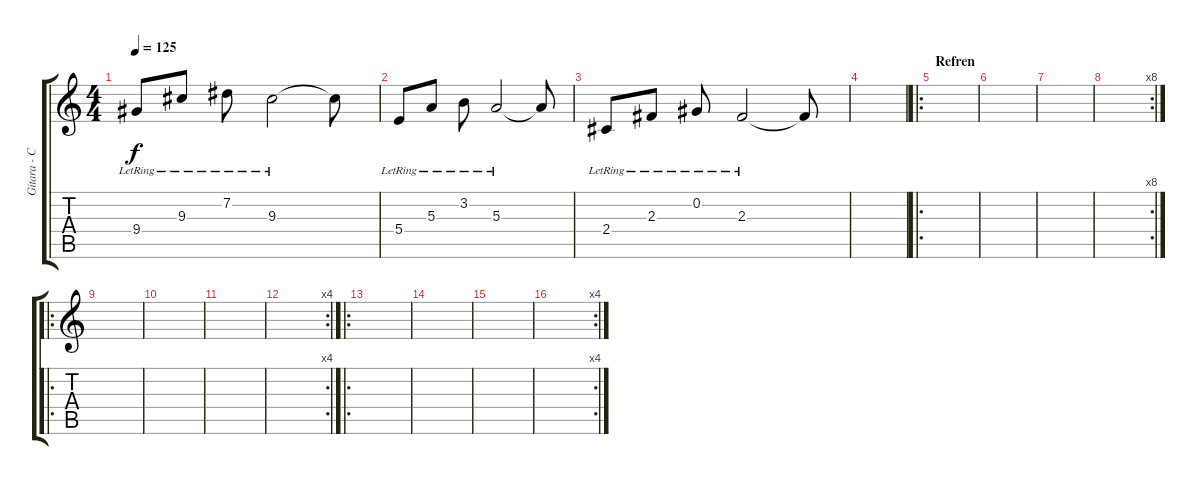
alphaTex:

\track ("Gitara - Czysta" "Gitara - C") {instrument electricguitarclean}
\staff {score tabs}
\tuning (Db4 Ab3 E3 B2 Gb2 Db2) {hide}
\ts (4 4)
\tempo 125
\clef g2
\ks c
9.4{lr}.8{dy f} 9.3{lr}.8 7.2{lr}.8 9.3{lr}.2 9.3{t}.8 |
5.4{lr}.8 5.3{lr}.8 3.2{lr}.8 5.3{lr}.2 5.3{t}.8 |
2.4{lr}.8 2.3{lr}.8 0.2{lr}.8 2.3{lr}.2 2.3{t}.8 |
|
\ro
\section ("" "Refren")
|
|
|
\rc 8
|
\ro
|
|
|
\rc 4
|
\ro
|
|
|
\rc 4
